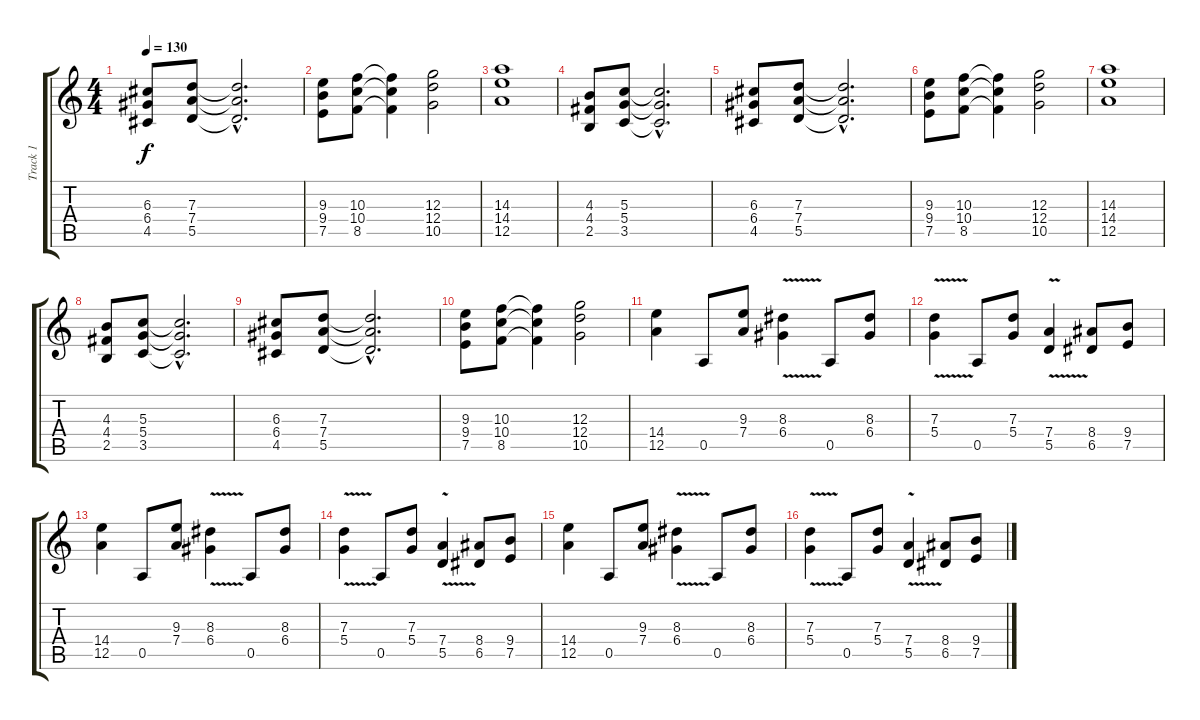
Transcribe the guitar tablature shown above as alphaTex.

\track ("Track 1" "Track 1") {instrument distortionguitar}
\staff {score tabs}
\tuning (E4 B3 G3 D3 A2 E2) {hide}
\ts (4 4)
\tempo 130
\clef g2
\ks c
(6.3 6.4 4.5).8{dy f} (7.3 7.4 5.5).8 (7.3{hac t} 7.4{hac t} 5.5{hac t}).2{d} |
(9.3 9.4 7.5).8 (10.3 10.4 8.5).8 (10.3{t} 10.4{t} 8.5{t}).4 (12.3 12.4 10.5).2 |
(14.3 14.4 12.5).1 |
(4.3 4.4 2.5).8 (5.3 5.4 3.5).8 (5.3{hac t} 5.4{hac t} 3.5{hac t}).2{d} |
(6.3 6.4 4.5).8 (7.3 7.4 5.5).8 (7.3{hac t} 7.4{hac t} 5.5{hac t}).2{d} |
(9.3 9.4 7.5).8 (10.3 10.4 8.5).8 (10.3{t} 10.4{t} 8.5{t}).4 (12.3 12.4 10.5).2 |
(14.3 14.4 12.5).1 |
(4.3 4.4 2.5).8 (5.3 5.4 3.5).8 (5.3{hac t} 5.4{hac t} 3.5{hac t}).2{d} |
(6.3 6.4 4.5).8 (7.3 7.4 5.5).8 (7.3{hac t} 7.4{hac t} 5.5{hac t}).2{d} |
(9.3 9.4 7.5).8 (10.3 10.4 8.5).8 (10.3{t} 10.4{t} 8.5{t}).4 (12.3 12.4 10.5).2 |
(14.4 12.5).4 0.5.8 (9.3 7.4).8 (8.3{v} 6.4{v}).4 0.5.8 (8.3 6.4).8 |
(7.3{v} 5.4{v}).4 0.5.8 (7.3 5.4).8 (7.4{v} 5.5{v}).4 (8.4 6.5).8 (9.4 7.5).8 |
(14.4 12.5).4 0.5.8 (9.3 7.4).8 (8.3{v} 6.4{v}).4 0.5.8 (8.3 6.4).8 |
(7.3{v} 5.4{v}).4 0.5.8 (7.3 5.4).8 (7.4{v} 5.5{v}).4 (8.4 6.5).8 (9.4 7.5).8 |
(14.4 12.5).4 0.5.8 (9.3 7.4).8 (8.3{v} 6.4{v}).4 0.5.8 (8.3 6.4).8 |
(7.3{v} 5.4{v}).4 0.5.8 (7.3 5.4).8 (7.4{v} 5.5{v}).4 (8.4 6.5).8 (9.4 7.5).8
